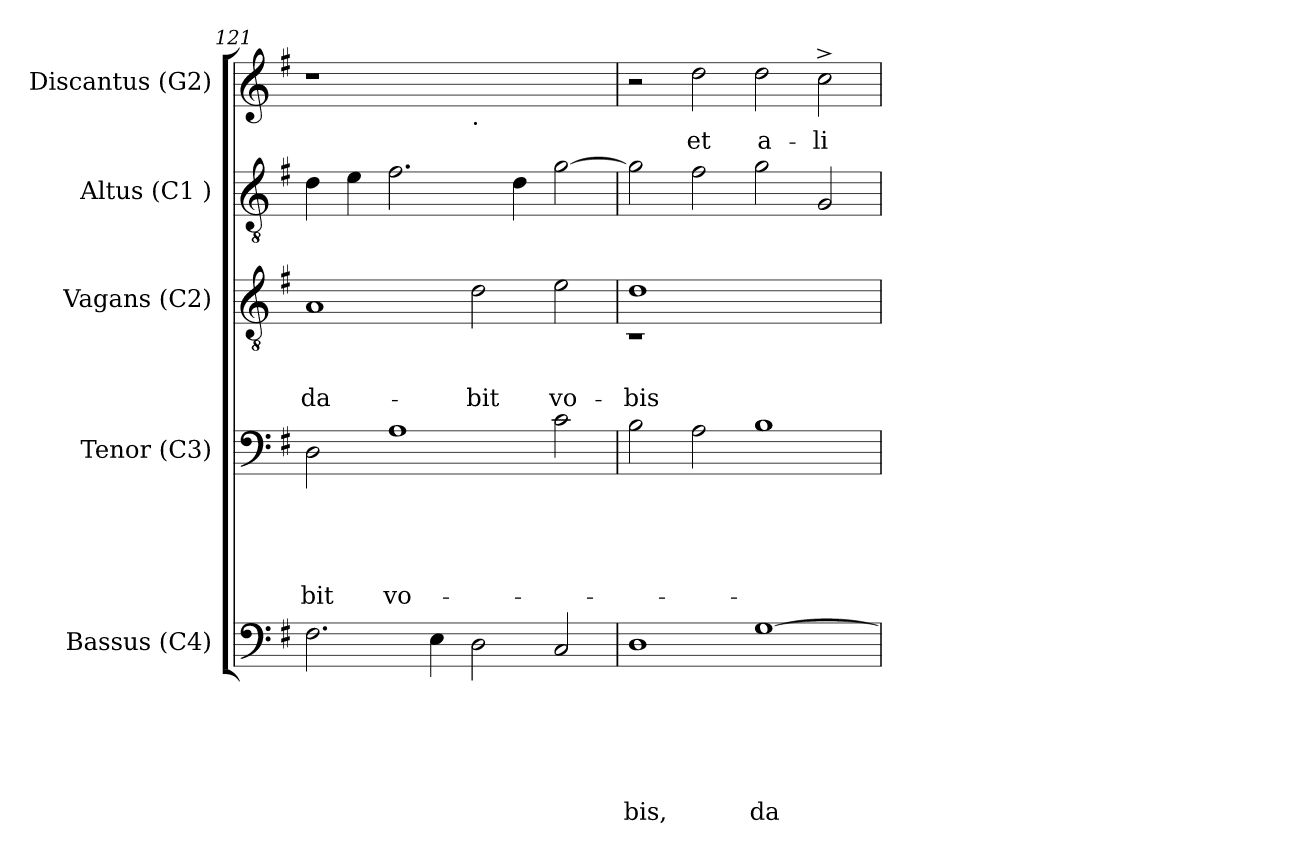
**kern	**text	**text	**text	**text	**text	**text	**kern	**text	**text	**text	**text	**text	**kern	**text	**text	**text	**kern	**kern	**text
*part5	*part5	*part5	*part5	*part5	*part5	*part5	*part4	*part4	*part4	*part4	*part4	*part4	*part3	*part3	*part3	*part3	*part2	*part1	*part1
*staff5	*staff5	*staff5	*staff5	*staff5	*staff5	*staff5	*staff4	*staff4	*staff4	*staff4	*staff4	*staff4	*staff3	*staff3	*staff3	*staff3	*staff2	*staff1	*staff1
*I"Bassus (C4)	*	*	*	*	*	*	*I"Tenor (C3)	*	*	*	*	*	*I"Vagans (C2)	*	*	*	*I"Altus (C1 )	*I"Discantus (G2)	*
*I'B.	*	*	*	*	*	*	*I'T.	*	*	*	*	*	*I'V.	*	*	*	*I'A.	*I'D.	*
*clefF4	*	*	*	*	*	*	*clefF4	*	*	*	*	*	*clefGv2	*	*	*	*clefGv2	*clefG2	*
*k[f#]	*	*	*	*	*	*	*k[f#]	*	*	*	*	*	*k[f#]	*	*	*	*k[f#]	*k[f#]	*
*G:	*	*	*	*	*	*	*G:	*	*	*	*	*	*G:	*	*	*	*G:	*G:	*
=121	=121	=121	=121	=121	=121	=121	=121	=121	=121	=121	=121	=121	=121	=121	=121	=121	=121	=121	=121
!	!	!	!	!	!	!	!	!	!	!	!	!LO:LY:b	!	!	!	!LO:LY:b	!	!	!
2.F#\	.	.	.	.	.	.	2D\	.	.	.	.	-bit	1A	.	.	da-	4d\	1r	.
.	.	.	.	.	.	.	.	.	.	.	.	.	.	.	.	.	4e\	.	.
!	!	!	!	!	!	!	!	!	!	!	!	!LO:LY:b	!	!	!	!	!	!	!
.	.	.	.	.	.	.	1A	.	.	.	.	vo-	.	.	.	.	2.f#\	.	.
4E\	.	.	.	.	.	.	.	.	.	.	.	.	.	.	.	.	.	.	.
!	!	!	!	!	!	!	!	!	!	!	!	!	!	!	!	!	!	!LO:TX:b:t=.	!
!	!	!	!	!	!	!	!	!	!	!	!	!	!	!	!	!LO:LY:b	!	!	!
2D\	.	.	.	.	.	.	.	.	.	.	.	.	2d\	.	.	-bit	.	1ryy	.
.	.	.	.	.	.	.	.	.	.	.	.	.	.	.	.	.	4d\	.	.
!	!	!	!	!	!	!	!	!	!	!	!	!	!	!	!	!LO:LY:b	!	!	!
2C/	.	.	.	.	.	.	2c\	.	.	.	.	.	2e\	.	.	vo-	[>2g\	.	.
=122	=122	=122	=122	=122	=122	=122	=122	=122	=122	=122	=122	=122	=122	=122	=122	=122	=122	=122	=122
*	*	*	*	*	*	*	*	*	*	*	*	*	*^	*	*	*	*	*	*
!	!	!	!	!	!	!LO:LY:b	!	!	!	!	!	!	!	!LO:N:vis=1	!	!	!LO:LY:b	!	!	!
1D	.	.	.	.	.	-bis,	2B\	.	.	.	.	.	1d	0rC	.	.	-bis	2g\]	2r	.
!	!	!	!	!	!	!	!	!	!	!	!	!	!	!	!	!	!	!	!	!LO:LY:b
.	.	.	.	.	.	.	2A\	.	.	.	.	.	.	.	.	.	.	2f#\	2dd\	et
!	!	!	!	!	!	!LO:LY:b	!	!	!	!	!	!	!	!	!	!	!	!	!	!LO:LY:b
[>1G	.	.	.	.	.	da-	1B	.	.	.	.	.	1ryy	.	.	.	.	2g\	2dd\	a-
!	!	!	!	!	!	!	!	!	!	!	!	!	!	!	!	!	!	!	!	!LO:LY:b
.	.	.	.	.	.	.	.	.	.	.	.	.	.	.	.	.	.	2G/	2cc^>\	-li-
*	*	*	*	*	*	*	*	*	*	*	*	*	*v	*v	*	*	*	*	*	*
=	=	=	=	=	=	=	=	=	=	=	=	=	=	=	=	=	=	=	=
*-	*-	*-	*-	*-	*-	*-	*-	*-	*-	*-	*-	*-	*-	*-	*-	*-	*-	*-	*-
